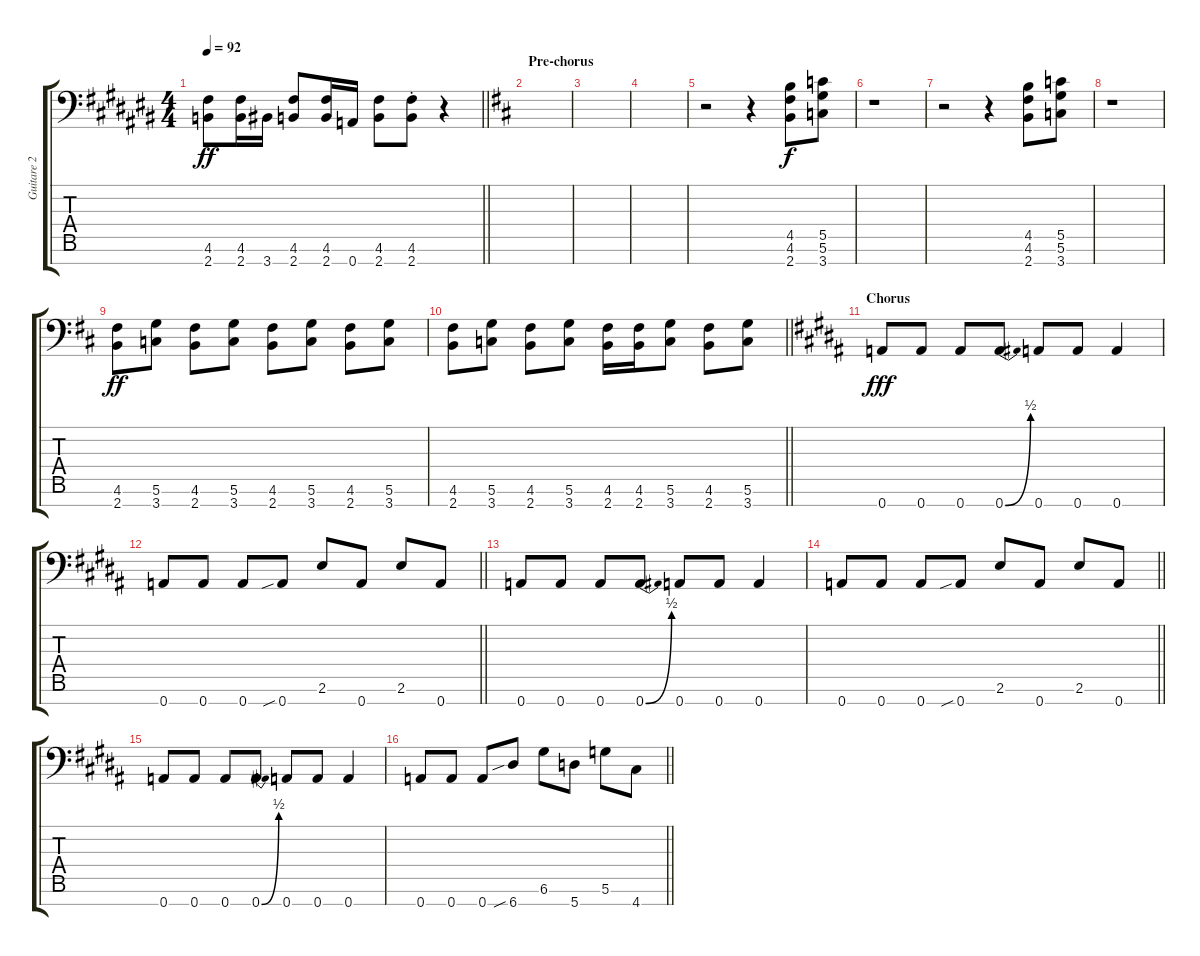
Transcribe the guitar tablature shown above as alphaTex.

\track ("Guitare 2" "Guitare 2") {instrument overdrivenguitar}
\staff {score tabs}
\tuning (D4 A3 F3 C3 G2 D2 A1) {hide}
\ts (4 4)
\tempo 92
\clef f4
\barLineRight lightlight
\ks c#
(4.6 2.7).8{dy ff} (4.6 2.7).16 3.7.16 (4.6 2.7).8 (4.6 2.7).16 0.7.16 (4.6 2.7).8 (4.6{st} 2.7{st}).8 r.4 |
\section ("" "Pre-chorus")
\ks d
|
|
|
r.2 r.4 (4.5 4.6 2.7).8{dy f} (5.5 5.6 3.7).8 |
r.1 |
r.2 r.4 (4.5 4.6 2.7).8 (5.5 5.6 3.7).8 |
r.1 |
(4.6 2.7).8{dy ff} (5.6 3.7).8 (4.6 2.7).8 (5.6 3.7).8 (4.6 2.7).8 (5.6 3.7).8 (4.6 2.7).8 (5.6 3.7).8 |
\barLineRight lightlight
(4.6 2.7).8 (5.6 3.7).8 (4.6 2.7).8 (5.6 3.7).8 (4.6 2.7).16 (4.6 2.7).16 (5.6 3.7).8 (4.6 2.7).8 (5.6 3.7).8 |
\section ("" "Chorus")
\ks b
0.7.8{dy fff} 0.7.8 0.7.8 0.7{be (bend 0 0 60 2)}.8 0.7.8 0.7.8 0.7.4 |
\barLineRight lightlight
0.7.8 0.7.8 0.7.8 0.7{sib}.8 2.6.8 0.7.8 2.6.8 0.7.8 |
0.7.8 0.7.8 0.7.8 0.7{be (bend 0 0 60 2)}.8 0.7.8 0.7.8 0.7.4 |
\barLineRight lightlight
0.7.8 0.7.8 0.7.8 0.7{sib}.8 2.6.8 0.7.8 2.6.8 0.7.8 |
0.7.8 0.7.8 0.7.8 0.7{be (bend 0 0 60 2)}.8 0.7.8 0.7.8 0.7.4 |
\barLineRight lightlight
0.7.8 0.7.8 0.7.8 6.7{sib}.8 6.6.8 5.7.8 5.6.8 4.7.8
